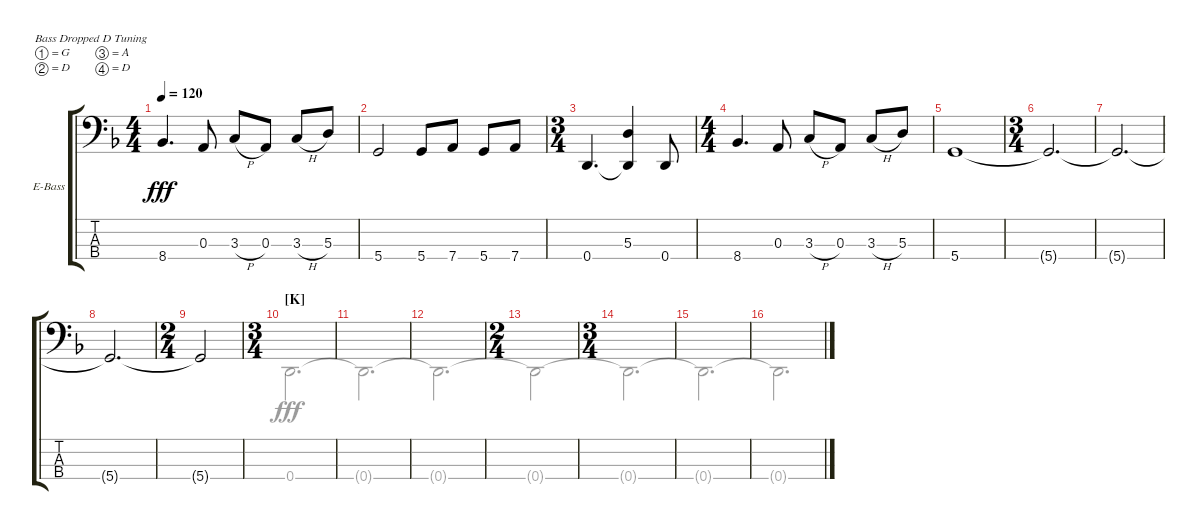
\defaultSystemsLayout 4
\bracketExtendMode groupsimilarinstruments
\firstSystemTrackNameOrientation horizontal
\otherSystemsTrackNameOrientation horizontal
\track ("Electric Bass" "E-Bass") {instrument electricbassfinger}
\staff {score tabs}
\tuning (G2 D2 A1 D1)
\voice
\ts (4 4)
\tempo 120
\clef f4
\ks f
8.4.4{d dy fff} 0.3.8 3.3{h}.8 0.3.8 3.3{h}.8 5.3.8 |
5.4.2 5.4.8 7.4.8 5.4.8 7.4.8 |
\ts (3 4)
0.4.4{d} (5.3 0.4{t}).4 0.4.8 |
\ts (4 4)
8.4.4{d} 0.3.8 3.3{h}.8 0.3.8 3.3{h}.8 5.3.8 |
5.4.1 |
\ts (3 4)
5.4{t}.2{d} |
5.4{t}.2{d} |
5.4{t}.2{d} |
\ts (2 4)
5.4{t}.2 |
\ts (3 4)
\section ("K" "")
|
|
|
\ts (2 4)
|
\ts (3 4)
|
|
\voice
\clef f4
\ottava regular
\simile none
\ks f
|
|
|
|
|
|
|
|
|
0.4.2{d} |
0.4{t}.2{d} |
0.4{t}.2{d} |
0.4{t}.2 |
0.4{t}.2{d} |
0.4{t}.2{d} |
0.4{t}.2{d}
